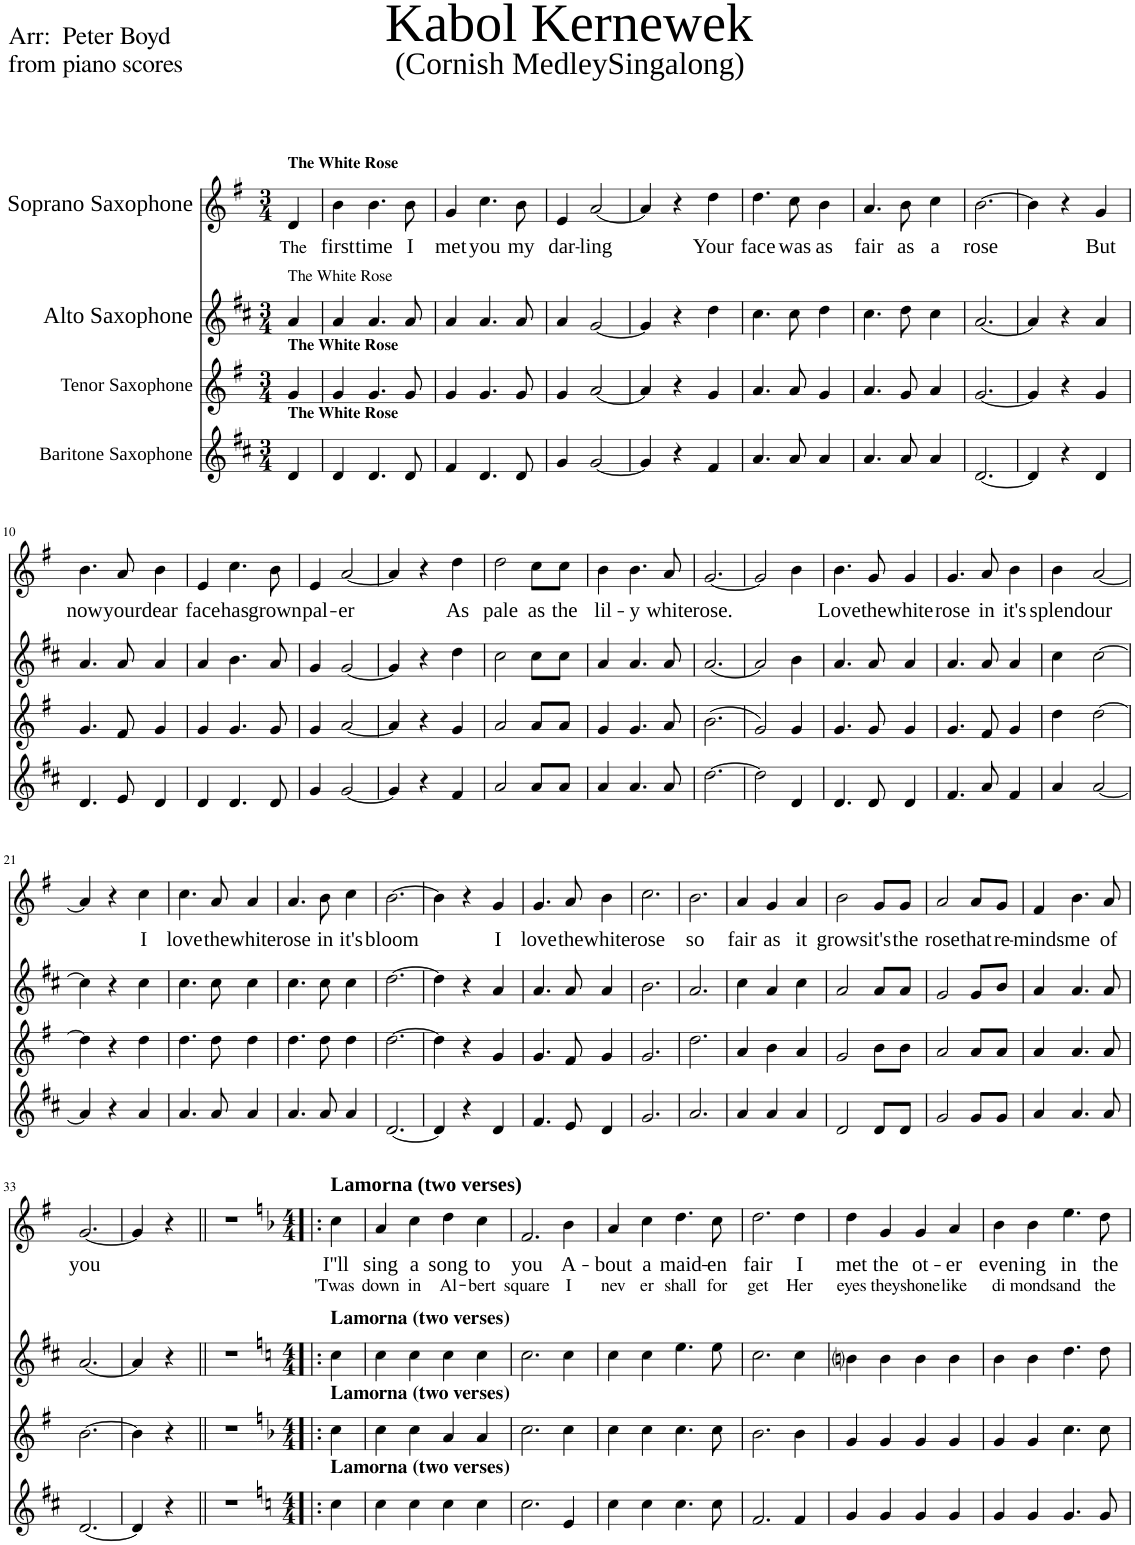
**kern	**kern	**kern	**kern	**text	**text
*part4	*part3	*part2	*part1	*part1	*part1
*staff4	*staff3	*staff2	*staff1	*staff1	*staff1
*I"Baritone Saxophone	*I"Tenor Saxophone	*I"Alto Saxophone	*I"Soprano Saxophone	*	*
*I'Bar Sax	*I'T Sax	*I'A Sax	*I'S Sax	*	*
*clefG2	*clefG2	*clefG2	*clefG2	*	*
*Trd12c21	*Trd8c14	*Trd5c9	*Trd1c2	*	*
*k[f#c#]	*k[f#]	*k[f#c#]	*k[f#]	*	*
*M3/4	*M3/4	*M3/4	*M3/4	*	*
=1	=1	=1	=1	=1	=1
!	!	!	!LO:TX:a:B:t=The White Rose	!	!
!	!	!LO:TX:a:t=The White Rose	!	!	!
!	!LO:TX:a:B:t=The White Rose	!	!	!	!
!LO:TX:a:B:t=The White Rose	!	!	!	!	!
!	!	!	!	!LO:LY:b	!
4d/	4g/	4a/	4d/	The	.
=2	=2	=2	=2	=2	=2
!	!	!	!	!LO:LY:b	!
4d/	4g/	4a/	4b\	first	.
!	!	!	!	!LO:LY:b	!
4.d/	4.g/	4.a/	4.b\	time	.
!	!	!	!	!LO:LY:b	!
8d/	8g/	8a/	8b\	I	.
=3	=3	=3	=3	=3	=3
!	!	!	!	!LO:LY:b	!
4f#/	4g/	4a/	4g/	met	.
!	!	!	!	!LO:LY:b	!
4.d/	4.g/	4.a/	4.cc\	you	.
!	!	!	!	!LO:LY:b	!
8d/	8g/	8a/	8b\	my	.
=4	=4	=4	=4	=4	=4
!	!	!	!	!LO:LY:b	!
4g/	4g/	4a/	4e/	dar-	.
!	!	!	!	!LO:LY:b	!
[2g/	[2a/	[2g/	[2a/	-ling	.
=5	=5	=5	=5	=5	=5
4g/]	4a/]	4g/]	4a/]	.	.
4r	4r	4r	4r	.	.
!	!	!	!	!LO:LY:b	!
4f#/	4g/	4dd\	4dd\	Your	.
=6	=6	=6	=6	=6	=6
!	!	!	!	!LO:LY:b	!
4.a/	4.a/	4.cc#\	4.dd\	face	.
!	!	!	!	!LO:LY:b	!
8a/	8a/	8cc#\	8cc\	was	.
!	!	!	!	!LO:LY:b	!
4a/	4g/	4dd\	4b\	as	.
=7	=7	=7	=7	=7	=7
!	!	!	!	!LO:LY:b	!
4.a/	4.a/	4.cc#\	4.a/	fair	.
!	!	!	!	!LO:LY:b	!
8a/	8g/	8dd\	8b\	as	.
!	!	!	!	!LO:LY:b	!
4a/	4a/	4cc#\	4cc\	a	.
=8	=8	=8	=8	=8	=8
!	!	!	!	!LO:LY:b	!
[2.d/	[2.g/	[2.a/	[2.b\	rose	.
=9	=9	=9	=9	=9	=9
4d/]	4g/]	4a/]	4b\]	.	.
4r	4r	4r	4r	.	.
!	!	!	!	!LO:LY:b	!
4d/	4g/	4a/	4g/	But	.
!!LO:LB:g=z
=10	=10	=10	=10	=10	=10
!	!	!	!	!LO:LY:b	!
4.d/	4.g/	4.a/	4.b\	now	.
!	!	!	!	!LO:LY:b	!
8e/	8f#/	8a/	8a/	your	.
!	!	!	!	!LO:LY:b	!
4d/	4g/	4a/	4b\	dear	.
=11	=11	=11	=11	=11	=11
!	!	!	!	!LO:LY:b	!
4d/	4g/	4a/	4e/	face	.
!	!	!	!	!LO:LY:b	!
4.d/	4.g/	4.b\	4.cc\	has	.
!	!	!	!	!LO:LY:b	!
8d/	8g/	8a/	8b\	grown	.
=12	=12	=12	=12	=12	=12
!	!	!	!	!LO:LY:b	!
4g/	4g/	4g/	4e/	pal-	.
!	!	!	!	!LO:LY:b	!
[2g/	[2a/	[2g/	[2a/	-er	.
=13	=13	=13	=13	=13	=13
4g/]	4a/]	4g/]	4a/]	.	.
4r	4r	4r	4r	.	.
!	!	!	!	!LO:LY:b	!
4f#/	4g/	4dd\	4dd\	As	.
=14	=14	=14	=14	=14	=14
!	!	!	!	!LO:LY:b	!
2a/	2a/	2cc#\	2dd\	pale	.
!	!	!	!	!LO:LY:b	!
8a/L	8a/L	8cc#\L	8cc\L	as	.
!	!	!	!	!LO:LY:b	!
8a/J	8a/J	8cc#\J	8cc\J	the	.
=15	=15	=15	=15	=15	=15
!	!	!	!	!LO:LY:b	!
4a/	4g/	4a/	4b\	lil-	.
!	!	!	!	!LO:LY:b	!
4.a/	4.g/	4.a/	4.b\	-y	.
!	!	!	!	!LO:LY:b	!
8a/	8a/	8a/	8a/	white	.
=16	=16	=16	=16	=16	=16
!	!	!	!	!LO:LY:b	!
[2.dd\	(2.b\	[2.a/	[2.g/	rose.	.
=17	=17	=17	=17	=17	=17
2dd\]	2g/)	2a/]	2g/]	.	.
4d/	4g/	4b\	4b\	.	.
=18	=18	=18	=18	=18	=18
!	!	!	!	!LO:LY:b	!
4.d/	4.g/	4.a/	4.b\	Love	.
!	!	!	!	!LO:LY:b	!
8d/	8g/	8a/	8g/	the	.
!	!	!	!	!LO:LY:b	!
4d/	4g/	4a/	4g/	white	.
=19	=19	=19	=19	=19	=19
!	!	!	!	!LO:LY:b	!
4.f#/	4.g/	4.a/	4.g/	rose	.
!	!	!	!	!LO:LY:b	!
8a/	8f#/	8a/	8a/	in	.
!	!	!	!	!LO:LY:b	!
4f#/	4g/	4a/	4b\	it's	.
=20	=20	=20	=20	=20	=20
!	!	!	!	!LO:LY:b	!
4a/	4dd\	4cc#\	4b\	splend-	.
!	!	!	!	!LO:LY:b	!
[2a/	[2dd\	[2cc#\	[2a/	-our	.
!!LO:LB:g=z
=21	=21	=21	=21	=21	=21
4a/]	4dd\]	4cc#\]	4a/]	.	.
4r	4r	4r	4r	.	.
!	!	!	!	!LO:LY:b	!
4a/	4dd\	4cc#\	4cc\	I	.
=22	=22	=22	=22	=22	=22
!	!	!	!	!LO:LY:b	!
4.a/	4.dd\	4.cc#\	4.cc\	love	.
!	!	!	!	!LO:LY:b	!
8a/	8dd\	8cc#\	8a/	the	.
!	!	!	!	!LO:LY:b	!
4a/	4dd\	4cc#\	4a/	white	.
=23	=23	=23	=23	=23	=23
!	!	!	!	!LO:LY:b	!
4.a/	4.dd\	4.cc#\	4.a/	rose	.
!	!	!	!	!LO:LY:b	!
8a/	8dd\	8cc#\	8b\	in	.
!	!	!	!	!LO:LY:b	!
4a/	4dd\	4cc#\	4cc\	it's	.
=24	=24	=24	=24	=24	=24
!	!	!	!	!LO:LY:b	!
[2.d/	[2.dd\	[2.dd\	[2.b\	bloom	.
=25	=25	=25	=25	=25	=25
4d/]	4dd\]	4dd\]	4b\]	.	.
4r	4r	4r	4r	.	.
!	!	!	!	!LO:LY:b	!
4d/	4g/	4a/	4g/	I	.
=26	=26	=26	=26	=26	=26
!	!	!	!	!LO:LY:b	!
4.f#/	4.g/	4.a/	4.g/	love	.
!	!	!	!	!LO:LY:b	!
8e/	8f#/	8a/	8a/	the	.
!	!	!	!	!LO:LY:b	!
4d/	4g/	4a/	4b\	white	.
=27	=27	=27	=27	=27	=27
!	!	!	!	!LO:LY:b	!
2.g/	2.g/	2.b\	2.cc\	rose	.
=28	=28	=28	=28	=28	=28
!	!	!	!	!LO:LY:b	!
2.a/	2.dd\	2.a/	2.b\	so	.
=29	=29	=29	=29	=29	=29
!	!	!	!	!LO:LY:b	!
4a/	4a/	4cc#\	4a/	fair	.
!	!	!	!	!LO:LY:b	!
4a/	4b\	4a/	4g/	as	.
!	!	!	!	!LO:LY:b	!
4a/	4a/	4cc#\	4a/	it	.
=30	=30	=30	=30	=30	=30
!	!	!	!	!LO:LY:b	!
2d/	2g/	2a/	2b\	grows	.
!	!	!	!	!LO:LY:b	!
8d/L	8b\L	8a/L	8g/L	it's	.
!	!	!	!	!LO:LY:b	!
8d/J	8b\J	8a/J	8g/J	the	.
=31	=31	=31	=31	=31	=31
!	!	!	!	!LO:LY:b	!
2g/	2a/	2g/	2a/	rose	.
!	!	!	!	!LO:LY:b	!
8g/L	8a/L	8g/L	8a/L	that	.
!	!	!	!	!LO:LY:b	!
8g/J	8a/J	8b/J	8g/J	re-	.
=32	=32	=32	=32	=32	=32
!	!	!	!	!LO:LY:b	!
4a/	4a/	4a/	4f#/	-minds	.
!	!	!	!	!LO:LY:b	!
4.a/	4.a/	4.a/	4.b\	me	.
!	!	!	!	!LO:LY:b	!
8a/	8a/	8a/	8a/	of	.
!!LO:LB:g=z
=33	=33	=33	=33	=33	=33
!	!	!	!	!LO:LY:b	!
[2.d/	[2.b\	[2.a/	[2.g/	you	.
=34	=34	=34	=34	=34	=34
4d/]	4b\]	4a/]	4g/]	.	.
4r	4r	4r	4r	.	.
=35||	=35||	=35||	=35||	=35||	=35||
2.r	2.r	2.r	2.r	.	.
=36!|:	=36!|:	=36!|:	=36!|:	=36!|:	=36!|:
*k[]	*k[b-]	*k[]	*k[b-]	*	*
*M4/4	*M4/4	*M4/4	*M4/4	*	*
!	!	!	!LO:TX:a:B:t=Lamorna (two verses)	!	!
!	!	!LO:TX:a:B:t=Lamorna (two verses)	!	!	!
!	!LO:TX:a:B:t=Lamorna (two verses)	!	!	!	!
!LO:TX:a:B:t=Lamorna (two verses)	!	!	!	!	!
!	!	!	!	!LO:LY:b	!LO:LY:b
4cc\	4cc\	4cc\	4cc\	I''ll	'Twas
=37	=37	=37	=37	=37	=37
!	!	!	!	!LO:LY:b	!LO:LY:b
4cc\	4cc\	4cc\	4a/	sing	down
!	!	!	!	!LO:LY:b	!LO:LY:b
4cc\	4cc\	4cc\	4cc\	a	in
!	!	!	!	!LO:LY:b	!LO:LY:b
4cc\	4a/	4cc\	4dd\	song	Al-
!	!	!	!	!LO:LY:b	!LO:LY:b
4cc\	4a/	4cc\	4cc\	to	-bert
=38	=38	=38	=38	=38	=38
!	!	!	!	!LO:LY:b	!LO:LY:b
2.cc\	2.cc\	2.cc\	2.f/	you	square
!	!	!	!	!LO:LY:b	!LO:LY:b
4e/	4cc\	4cc\	4b-\	A-	I
=39	=39	=39	=39	=39	=39
!	!	!	!	!LO:LY:b	!LO:LY:b
4cc\	4cc\	4cc\	4a/	-bout	nev
!	!	!	!	!LO:LY:b	!LO:LY:b
4cc\	4cc\	4cc\	4cc\	a	er
!	!	!	!	!LO:LY:b	!LO:LY:b
4.cc\	4.cc\	4.ee\	4.dd\	maid-	shall
!	!	!	!	!LO:LY:b	!LO:LY:b
8cc\	8cc\	8ee\	8cc\	-en	for
=40	=40	=40	=40	=40	=40
!	!	!	!	!LO:LY:b	!LO:LY:b
2.f/	2.b-\	2.cc\	2.dd\	fair	get
!	!	!	!	!LO:LY:b	!LO:LY:b
4f/	4b-\	4cc\	4dd\	I	Her
=41	=41	=41	=41	=41	=41
!	!	!	!	!LO:LY:b	!LO:LY:b
4g/	4g/	4bni\	4dd\	met	eyes
!	!	!	!	!LO:LY:b	!LO:LY:b
4g/	4g/	4b\	4g/	the	they
!	!	!	!	!LO:LY:b	!LO:LY:b
4g/	4g/	4b\	4g/	ot-	shone
!	!	!	!	!LO:LY:b	!LO:LY:b
4g/	4g/	4b\	4a/	-er	like
=42	=42	=42	=42	=42	=42
!	!	!	!	!LO:LY:b	!LO:LY:b
4g/	4g/	4b\	4b-\	even-	di
!	!	!	!	!LO:LY:b	!LO:LY:b
4g/	4g/	4b\	4b-\	-ing	monds
!	!	!	!	!LO:LY:b	!LO:LY:b
4.g/	4.cc\	4.dd\	4.ee\	in	and
!	!	!	!	!LO:LY:b	!LO:LY:b
8g/	8cc\	8dd\	8dd\	the	the
=	=	=	=	=	=
*-	*-	*-	*-	*-	*-
